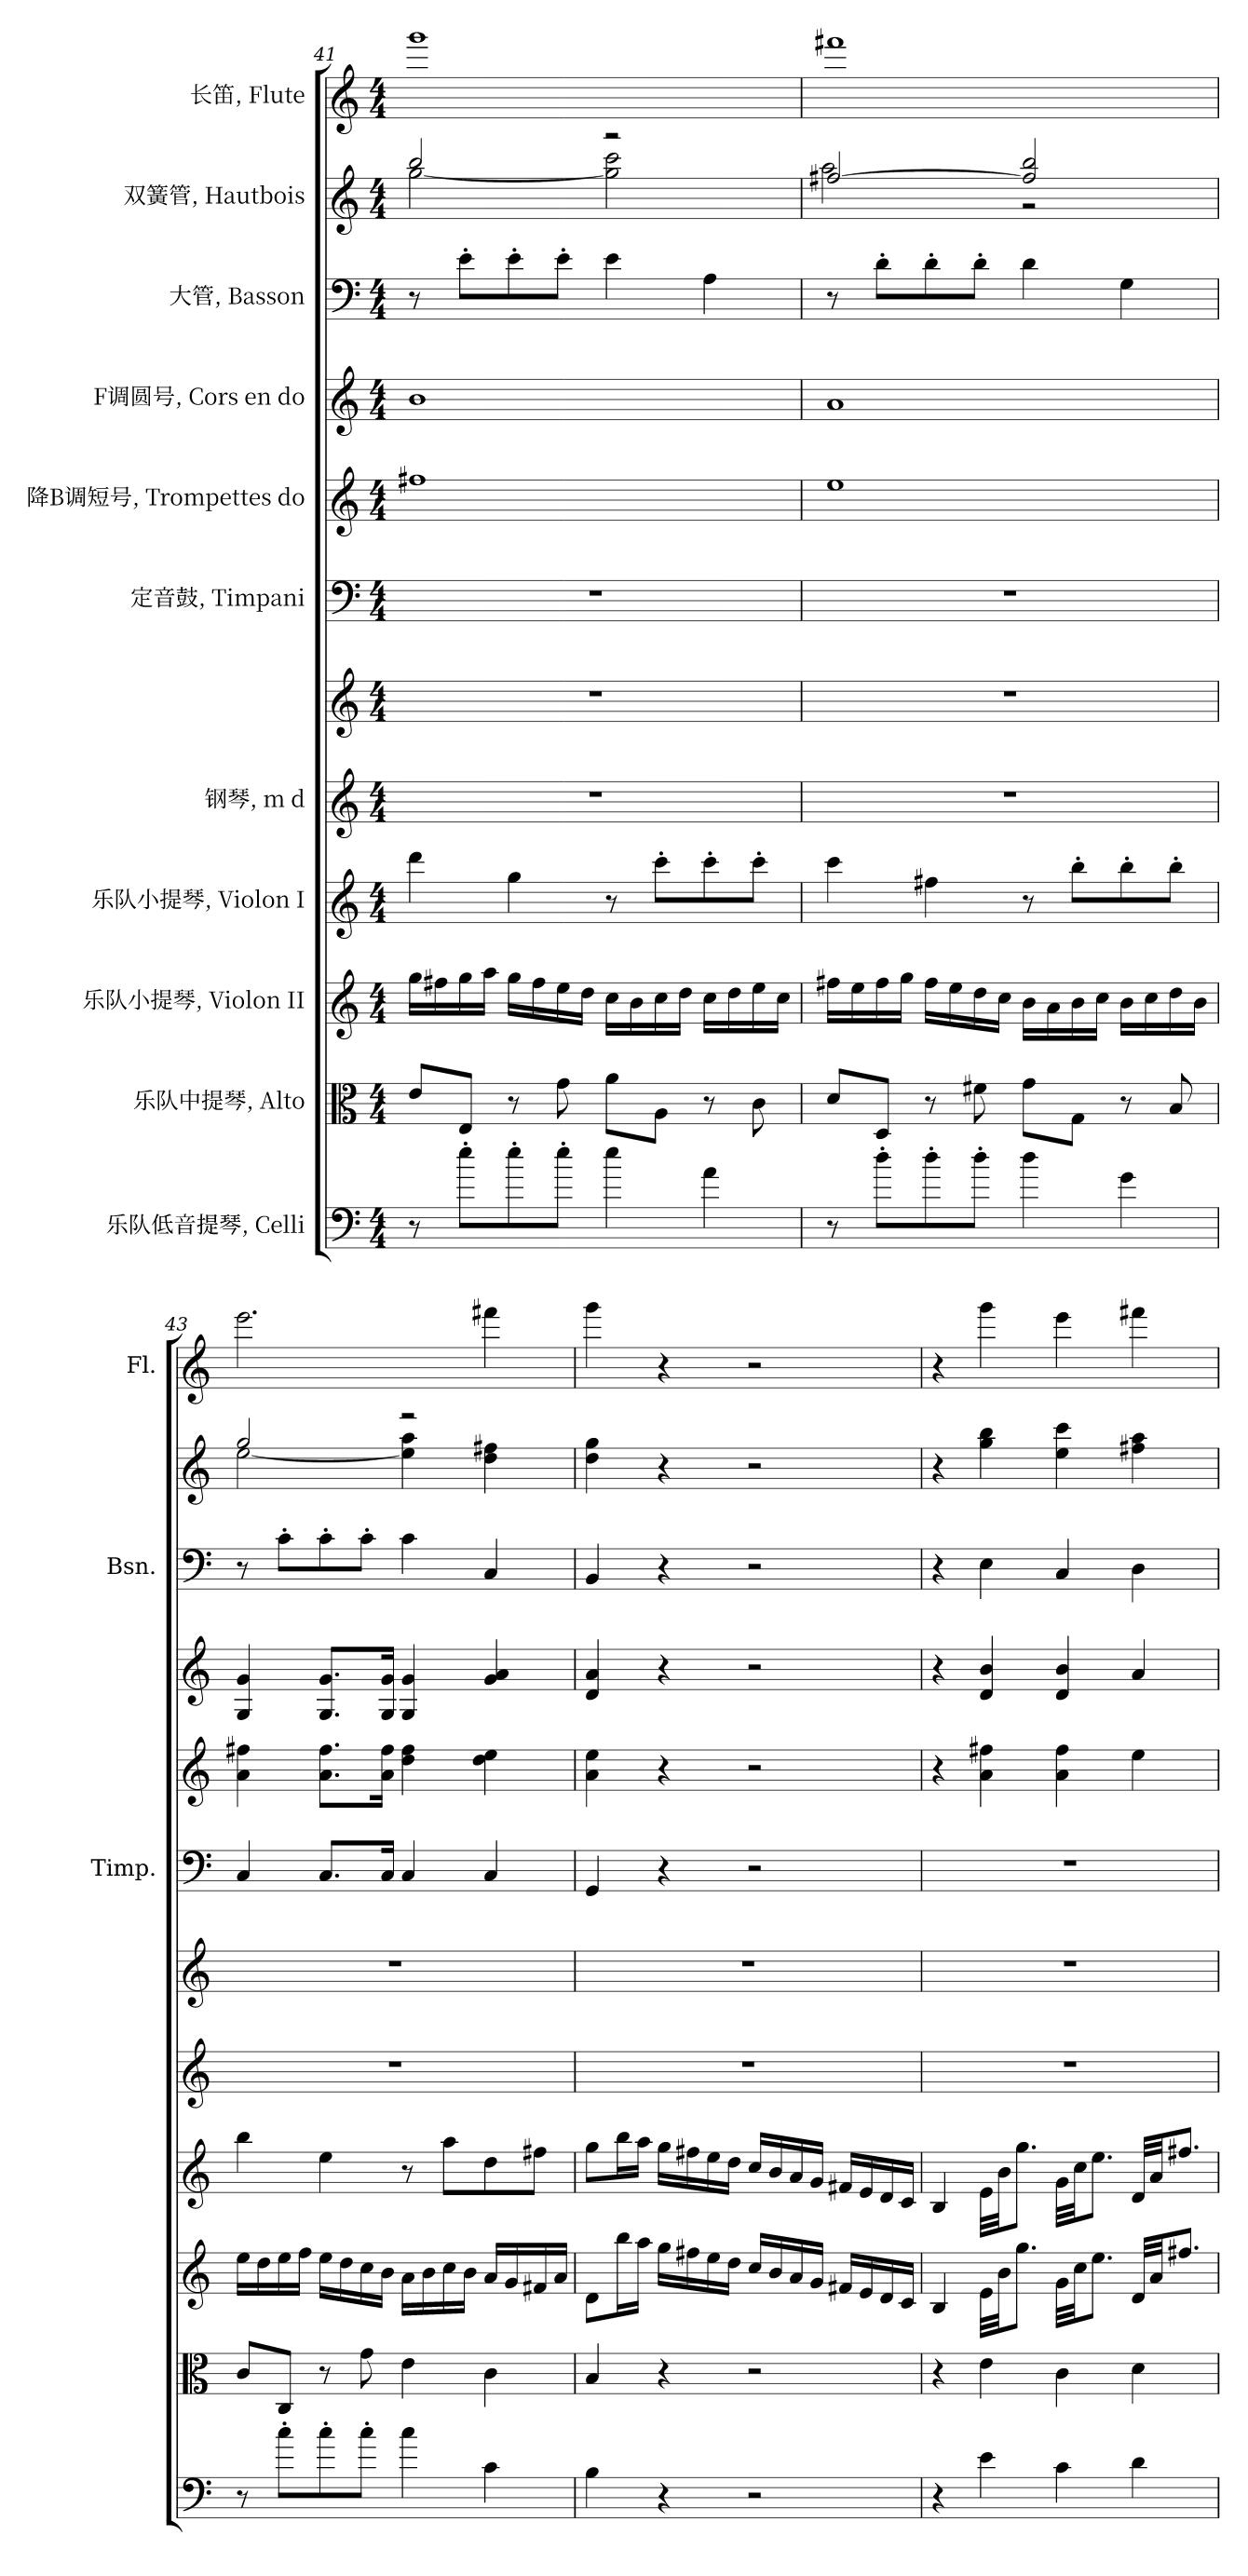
**kern	**kern	**kern	**kern	**kern	**kern	**kern	**kern	**kern	**kern	**kern	**kern
*part11	*part10	*part9	*part8	*part7	*part7	*part6	*part5	*part4	*part3	*part2	*part1
*staff12	*staff11	*staff10	*staff9	*staff8	*staff7	*staff6	*staff5	*staff4	*staff3	*staff2	*staff1
*I"乐队低音提琴, Celli	*I"乐队中提琴, Alto	*I"乐队小提琴, Violon II	*I"乐队小提琴, Violon I	*I"钢琴, m d	*	*I"定音鼓, Timpani	*I"降B调短号, Trompettes do	*I"F调圆号, Cors en do	*I"大管, Basson	*I"双簧管, Hautbois	*I"长笛, Flute
*	*	*	*	*	*	*I'Timp.	*	*	*I'Bsn.	*	*I'Fl.
!!LO:PB:g=z
*clefF4	*clefC3	*clefG2	*clefG2	*clefG2	*clefG2	*clefF4	*clefG2	*clefG2	*clefF4	*clefG2	*clefG2
*ITrd7c12	*	*	*	*	*	*	*ITrd1c2	*ITrd4c7	*	*	*
*k[]	*k[]	*k[]	*k[]	*k[]	*k[]	*k[]	*k[b-e-]	*k[b-]	*k[]	*k[]	*k[]
*M4/4	*M4/4	*M4/4	*M4/4	*M4/4	*M4/4	*M4/4	*M4/4	*M4/4	*M4/4	*M4/4	*M4/4
=41	=41	=41	=41	=41	=41	=41	=41	=41	=41	=41	=41
*	*	*	*	*	*	*	*	*	*	*^	*
8r	8e/L	16gg\LL	4ddd\	1r	1r	1r	1een	1e	8r	2bb/	[2gg\	1ggg
.	.	16ff#X\	.	.	.	.	.	.	.	.	.	.
8e'\L	8E/J	16gg\	.	.	.	.	.	.	8e'\L	.	.	.
.	.	16aa\JJ	.	.	.	.	.	.	.	.	.	.
8e'\	8r	16gg\LL	4gg\	.	.	.	.	.	8e'\	.	.	.
.	.	16ff#\	.	.	.	.	.	.	.	.	.	.
8e'\J	8g\	16ee\	.	.	.	.	.	.	8e'\J	.	.	.
.	.	16dd\JJ	.	.	.	.	.	.	.	.	.	.
4e\	8a\L	16cc\LL	8r	.	.	.	.	.	4e\	2r	2gg\] 2ccc\	.
.	.	16b\	.	.	.	.	.	.	.	.	.	.
.	8A\J	16cc\	8ccc'\L	.	.	.	.	.	.	.	.	.
.	.	16dd\JJ	.	.	.	.	.	.	.	.	.	.
4A\	8r	16cc\LL	8ccc'\	.	.	.	.	.	4A\	.	.	.
.	.	16dd\	.	.	.	.	.	.	.	.	.	.
.	8c\	16ee\	8ccc'\J	.	.	.	.	.	.	.	.	.
.	.	16cc\JJ	.	.	.	.	.	.	.	.	.	.
=42	=42	=42	=42	=42	=42	=42	=42	=42	=42	=42	=42	=42
8r	8d/L	16ff#X\LL	4ccc\	1r	1r	1r	1dd	1d	8r	[2ff#X/	2aa\	1fff#X
.	.	16ee\	.	.	.	.	.	.	.	.	.	.
8d'\L	8D/J	16ff#\	.	.	.	.	.	.	8d'\L	.	.	.
.	.	16gg\JJ	.	.	.	.	.	.	.	.	.	.
8d'\	8r	16ff#\LL	4ff#X\	.	.	.	.	.	8d'\	.	.	.
.	.	16ee\	.	.	.	.	.	.	.	.	.	.
8d'\J	8f#X\	16dd\	.	.	.	.	.	.	8d'\J	.	.	.
.	.	16cc\JJ	.	.	.	.	.	.	.	.	.	.
4d\	8g\L	16b\LL	8r	.	.	.	.	.	4d\	2ff#/] 2bb/	2r	.
.	.	16a\	.	.	.	.	.	.	.	.	.	.
.	8G\J	16b\	8bb'\L	.	.	.	.	.	.	.	.	.
.	.	16cc\JJ	.	.	.	.	.	.	.	.	.	.
4G\	8r	16b\LL	8bb'\	.	.	.	.	.	4G\	.	.	.
.	.	16cc\	.	.	.	.	.	.	.	.	.	.
.	8B/	16dd\	8bb'\J	.	.	.	.	.	.	.	.	.
.	.	16b\JJ	.	.	.	.	.	.	.	.	.	.
!!LO:PB:g=z
=43	=43	=43	=43	=43	=43	=43	=43	=43	=43	=43	=43	=43
8r	8c/L	16ee\LL	4bb\	1r	1r	4C/	4g\ 4een\	4C/ 4c/	8r	2gg/	[2ee\	2.eee\
.	.	16dd\	.	.	.	.	.	.	.	.	.	.
8c'\L	8C/J	16ee\	.	.	.	.	.	.	8c'\L	.	.	.
.	.	16ff\JJ	.	.	.	.	.	.	.	.	.	.
8c'\	8r	16ee\LL	4ee\	.	.	8.C/L	8.g\ 8.ee\L	8.C/ 8.c/L	8c'\	.	.	.
.	.	16dd\	.	.	.	.	.	.	.	.	.	.
8c'\J	8g\	16cc\	.	.	.	.	.	.	8c'\J	.	.	.
.	.	16b\JJ	.	.	.	16C/Jk	16g\ 16ee\Jk	16C/ 16c/Jk	.	.	.	.
4c\	4e\	16a\LL	8r	.	.	4C/	4cc\ 4ee\	4C/ 4c/	4c\	2r	4ee\] 4aa\	.
.	.	16b\	.	.	.	.	.	.	.	.	.	.
.	.	16cc\	8aa\L	.	.	.	.	.	.	.	.	.
.	.	16b\JJ	.	.	.	.	.	.	.	.	.	.
4C\	4c\	16a/LL	8dd\	.	.	4C/	4cc\ 4dd\	4c/ 4d/	4C/	.	4dd\ 4ff#X\	4fff#X\
.	.	16g/	.	.	.	.	.	.	.	.	.	.
.	.	16f#X/	8ff#X\J	.	.	.	.	.	.	.	.	.
.	.	16a/JJ	.	.	.	.	.	.	.	.	.	.
*	*	*	*	*	*	*	*	*	*	*v	*v	*
=44	=44	=44	=44	=44	=44	=44	=44	=44	=44	=44	=44
4BB\	4B/	8d\L	8gg\L	1r	1r	4GG/	4g\ 4dd\	4G/ 4d/	4BB/	4dd\ 4gg\	4ggg\
.	.	16bb\L	16bb\L	.	.	.	.	.	.	.	.
.	.	16aa\JJ	16aa\JJ	.	.	.	.	.	.	.	.
4r	4r	16gg\LL	16gg\LL	.	.	4r	4r	4r	4r	4r	4r
.	.	16ff#X\	16ff#X\	.	.	.	.	.	.	.	.
.	.	16ee\	16ee\	.	.	.	.	.	.	.	.
.	.	16dd\JJ	16dd\JJ	.	.	.	.	.	.	.	.
2r	2r	16cc/LL	16cc/LL	.	.	2r	2r	2r	2r	2r	2r
.	.	16b/	16b/	.	.	.	.	.	.	.	.
.	.	16a/	16a/	.	.	.	.	.	.	.	.
.	.	16g/JJ	16g/JJ	.	.	.	.	.	.	.	.
.	.	16f#X/LL	16f#X/LL	.	.	.	.	.	.	.	.
.	.	16e/	16e/	.	.	.	.	.	.	.	.
.	.	16d/	16d/	.	.	.	.	.	.	.	.
.	.	16c/JJ	16c/JJ	.	.	.	.	.	.	.	.
!!LO:PB:g=z
=45	=45	=45	=45	=45	=45	=45	=45	=45	=45	=45	=45
4r	4r	4B/	4B/	1r	1r	1r	4r	4r	4r	4r	4r
4E\	4e\	32e\LLL	32e\LLL	.	.	.	4g\ 4een\	4G/ 4e/	4E\	4gg\ 4bb\	4ggg\
.	.	32b\JJ	32b\JJ	.	.	.	.	.	.	.	.
.	.	8.gg\J	8.gg\J	.	.	.	.	.	.	.	.
4C\	4c\	32g\LLL	32g\LLL	.	.	.	4g\ 4ee\	4G/ 4e/	4C/	4ee\ 4ccc\	4eee\
.	.	32cc\JJ	32cc\JJ	.	.	.	.	.	.	.	.
.	.	8.ee\J	8.ee\J	.	.	.	.	.	.	.	.
4D\	4d\	32d/LLL	32d/LLL	.	.	.	4dd\	4d/	4D\	4ff#X\ 4aa\	4fff#X\
.	.	32a/JJ	32a/JJ	.	.	.	.	.	.	.	.
.	.	8.ff#X/J	8.ff#X/J	.	.	.	.	.	.	.	.
=	=	=	=	=	=	=	=	=	=	=	=
*-	*-	*-	*-	*-	*-	*-	*-	*-	*-	*-	*-
